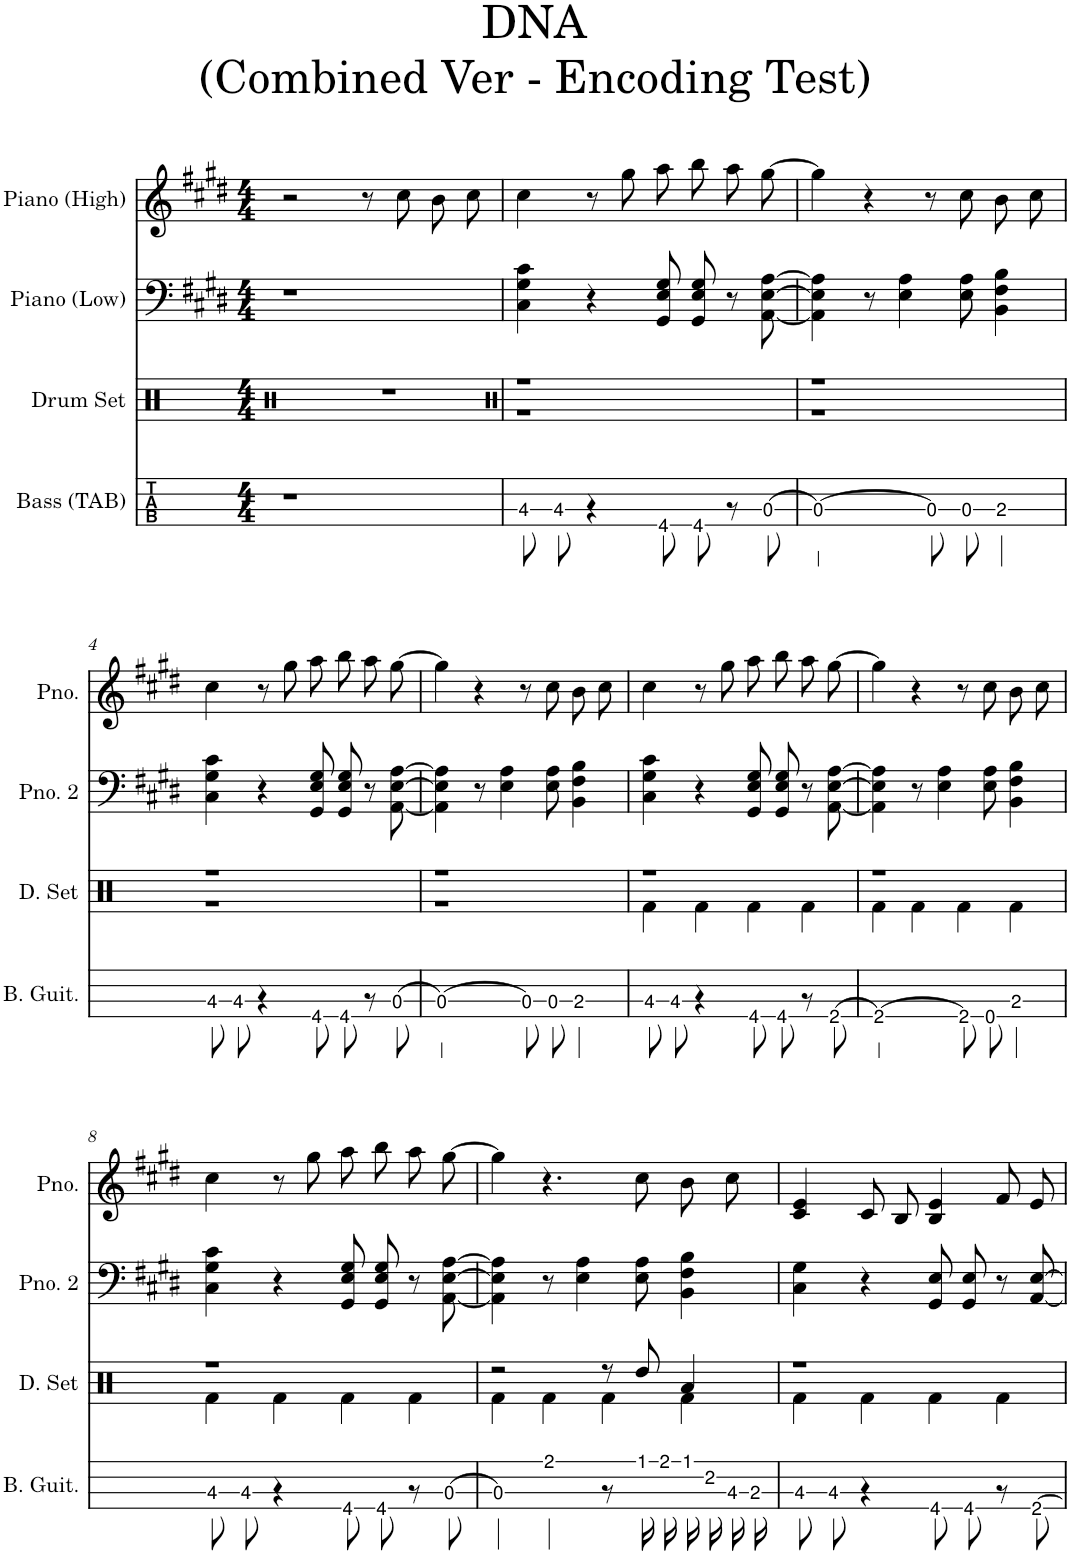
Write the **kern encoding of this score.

**kern	**kern	**kern	**kern
*part4	*part3	*part2	*part1
*staff4	*staff3	*staff2	*staff1
*I"Bass (TAB)	*I"Drum Set	*I"Piano (Low)	*I"Piano (High)
*	*I'D. Set	*I'Pno. 2	*I'Pno.
*stria4	*	*	*
*	*clefX	*clefF4	*clefG2
*Trd7c12	*	*	*
*k[f#c#g#d#]	*k[]	*k[f#c#g#d#]	*k[f#c#g#d#]
*M4/4	*M4/4	*M4/4	*M4/4
=1	=1	=1	=1
1r	1r	1r	2r
.	.	.	8r
.	.	.	8cc#\
.	.	.	8b\L
.	.	.	8cc#\J
=2	=2	=2	=2
*	*clefX	*	*
*	*^	*	*
8C#\L	1r	1r	4C#\ 4G#\ 4c#\	4cc#\
8C#\J	.	.	.	.
4r	.	.	4r	8r
.	.	.	.	8gg#\
8GG#\L	.	.	8GG#/ 8E/ 8G#/L	8aa\L
8GG#\J	.	.	8GG#/ 8E/ 8G#/J	8bb\J
8r	.	.	8r	8aa\L
[8AA\	.	.	[8AA\ [8E\ [8A\	[8gg#\J
=3	=3	=3	=3	=3
2AA\_	1r	1r	4AA\] 4E\] 4A\]	4gg#\]
.	.	.	8r	4r
.	.	.	4E\ 4A\	.
8AA\L]	.	.	.	8r
8AA\J	.	.	8E\ 8A\	8cc#\
4BB\	.	.	4BB\ 4F#\ 4B\	8b\L
.	.	.	.	8cc#\J
!!LO:LB:g=z
=4	=4	=4	=4	=4
8C#\L	1r	1r	4C#\ 4G#\ 4c#\	4cc#\
8C#\J	.	.	.	.
4r	.	.	4r	8r
.	.	.	.	8gg#\
8GG#\L	.	.	8GG#/ 8E/ 8G#/L	8aa\L
8GG#\J	.	.	8GG#/ 8E/ 8G#/J	8bb\J
8r	.	.	8r	8aa\L
[8AA\	.	.	[8AA\ [8E\ [8A\	[8gg#\J
=5	=5	=5	=5	=5
2AA\_	1r	1r	4AA\] 4E\] 4A\]	4gg#\]
.	.	.	8r	4r
.	.	.	4E\ 4A\	.
8AA\L]	.	.	.	8r
8AA\J	.	.	8E\ 8A\	8cc#\
4BB\	.	.	4BB\ 4F#\ 4B\	8b\L
.	.	.	.	8cc#\J
=6	=6	=6	=6	=6
8C#\L	1r	4Rf\	4C#\ 4G#\ 4c#\	4cc#\
8C#\J	.	.	.	.
4r	.	4Rf\	4r	8r
.	.	.	.	8gg#\
8GG#\L	.	4Rf\	8GG#/ 8E/ 8G#/L	8aa\L
8GG#\J	.	.	8GG#/ 8E/ 8G#/J	8bb\J
8r	.	4Rf\	8r	8aa\L
[8FF#\	.	.	[8AA\ [8E\ [8A\	[8gg#\J
=7	=7	=7	=7	=7
2FF#\_	1r	4Rf\	4AA\] 4E\] 4A\]	4gg#\]
.	.	4Rf\	8r	4r
.	.	.	4E\ 4A\	.
8FF#\L]	.	4Rf\	.	8r
8EE\J	.	.	8E\ 8A\	8cc#\
4BB\	.	4Rf\	4BB\ 4F#\ 4B\	8b\L
.	.	.	.	8cc#\J
!!LO:LB:g=z
=8	=8	=8	=8	=8
8C#\L	1r	4Rf\	4C#\ 4G#\ 4c#\	4cc#\
8C#\J	.	.	.	.
4r	.	4Rf\	4r	8r
.	.	.	.	8gg#\
8GG#\L	.	4Rf\	8GG#/ 8E/ 8G#/L	8aa\L
8GG#\J	.	.	8GG#/ 8E/ 8G#/J	8bb\J
8r	.	4Rf\	8r	8aa\L
[8AA\	.	.	[8AA\ [8E\ [8A\	[8gg#\J
=9	=9	=9	=9	=9
4AA\]	2r	4Rf\	4AA\] 4E\] 4A\]	4gg#\]
4A\	.	4Rf\	8r	4.r
.	.	.	4E\ 4A\	.
8r	8r	4Rf\	.	.
16G#\LL	8Rdd/	.	8E\ 8A\	8cc#\
16A\JJ	.	.	.	.
16G#\LL	4Ra/	4Rf\	4BB\ 4F#\ 4B\	8b\L
16E\J	.	.	.	.
16C#\L	.	.	.	8cc#\J
16BB\JJ	.	.	.	.
=10	=10	=10	=10	=10
8C#\L	1r	4Rf\	4C#\ 4G#\	4c#/ 4e/
8C#\J	.	.	.	.
4r	.	4Rf\	4r	8c#/L
.	.	.	.	8B/J
8GG#\L	.	4Rf\	8GG#/ 8E/L	4B/ 4e/
8GG#\J	.	.	8GG#/ 8E/J	.
8r	.	4Rf\	8r	8f#/L
[8FF#\	.	.	[8AA/ [8E/	8e/J
*	*v	*v	*	*
=	=	=	=
*-	*-	*-	*-
